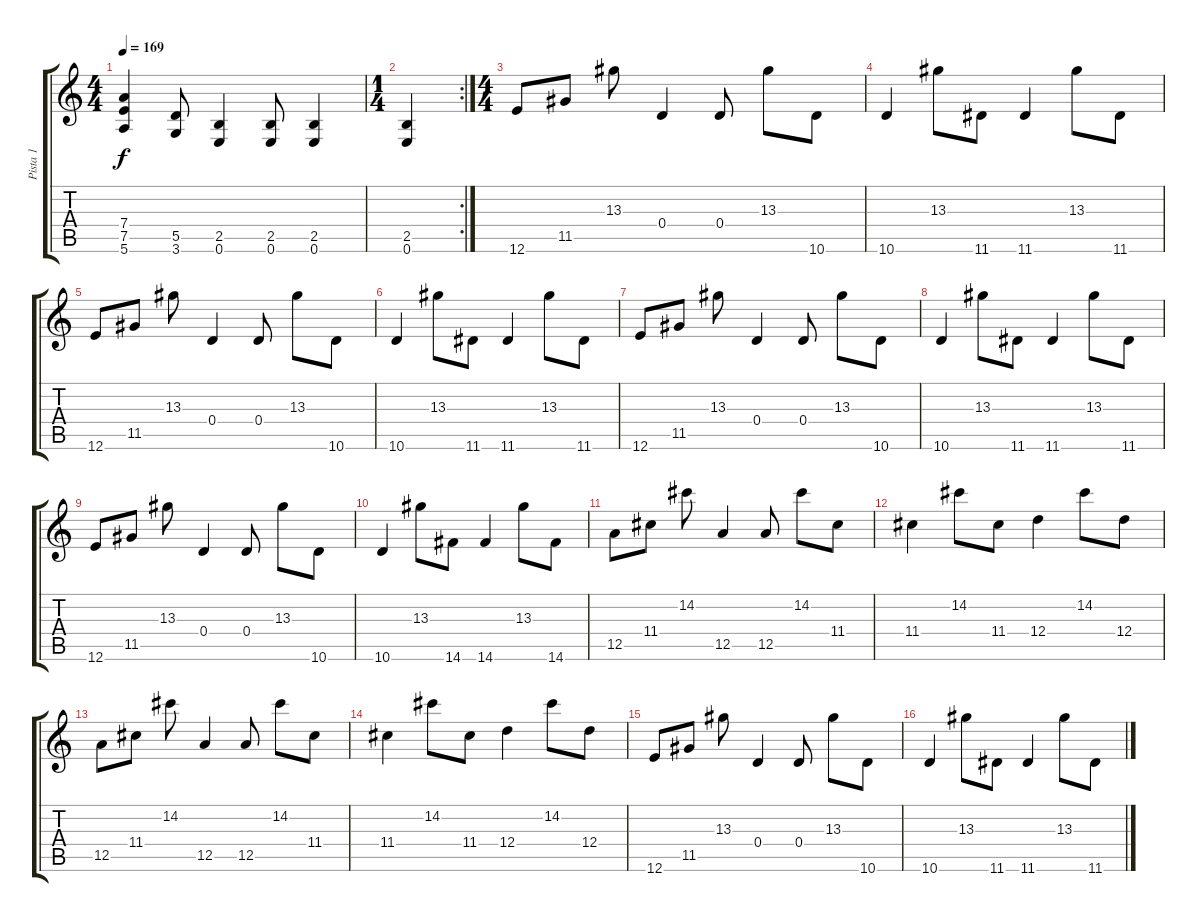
\track ("Pista 1" "Pista 1") {instrument electricguitarjazz}
\staff {score tabs}
\tuning (E4 B3 G3 D3 A2 E2) {hide}
\ts (4 4)
\tempo 169
\clef g2
\ks c
(7.4 7.5 5.6).4{dy f} (5.5 3.6).8 (2.5 0.6).4 (2.5 0.6).8 (2.5 0.6).4 |
\rc 2
\ts (1 4)
(2.5 0.6).4 |
\ts (4 4)
12.6.8 11.5.8 13.3.8 0.4.4 0.4.8 13.3.8 10.6.8 |
10.6.4 13.3.8 11.6.8 11.6.4 13.3.8 11.6.8 |
12.6.8 11.5.8 13.3.8 0.4.4 0.4.8 13.3.8 10.6.8 |
10.6.4 13.3.8 11.6.8 11.6.4 13.3.8 11.6.8 |
12.6.8 11.5.8 13.3.8 0.4.4 0.4.8 13.3.8 10.6.8 |
10.6.4 13.3.8 11.6.8 11.6.4 13.3.8 11.6.8 |
12.6.8 11.5.8 13.3.8 0.4.4 0.4.8 13.3.8 10.6.8 |
10.6.4 13.3.8 14.6.8 14.6.4 13.3.8 14.6.8 |
12.5.8 11.4.8 14.2.8 12.5.4 12.5.8 14.2.8 11.4.8 |
11.4.4 14.2.8 11.4.8 12.4.4 14.2.8 12.4.8 |
12.5.8 11.4.8 14.2.8 12.5.4 12.5.8 14.2.8 11.4.8 |
11.4.4 14.2.8 11.4.8 12.4.4 14.2.8 12.4.8 |
12.6.8 11.5.8 13.3.8 0.4.4 0.4.8 13.3.8 10.6.8 |
10.6.4 13.3.8 11.6.8 11.6.4 13.3.8 11.6.8
